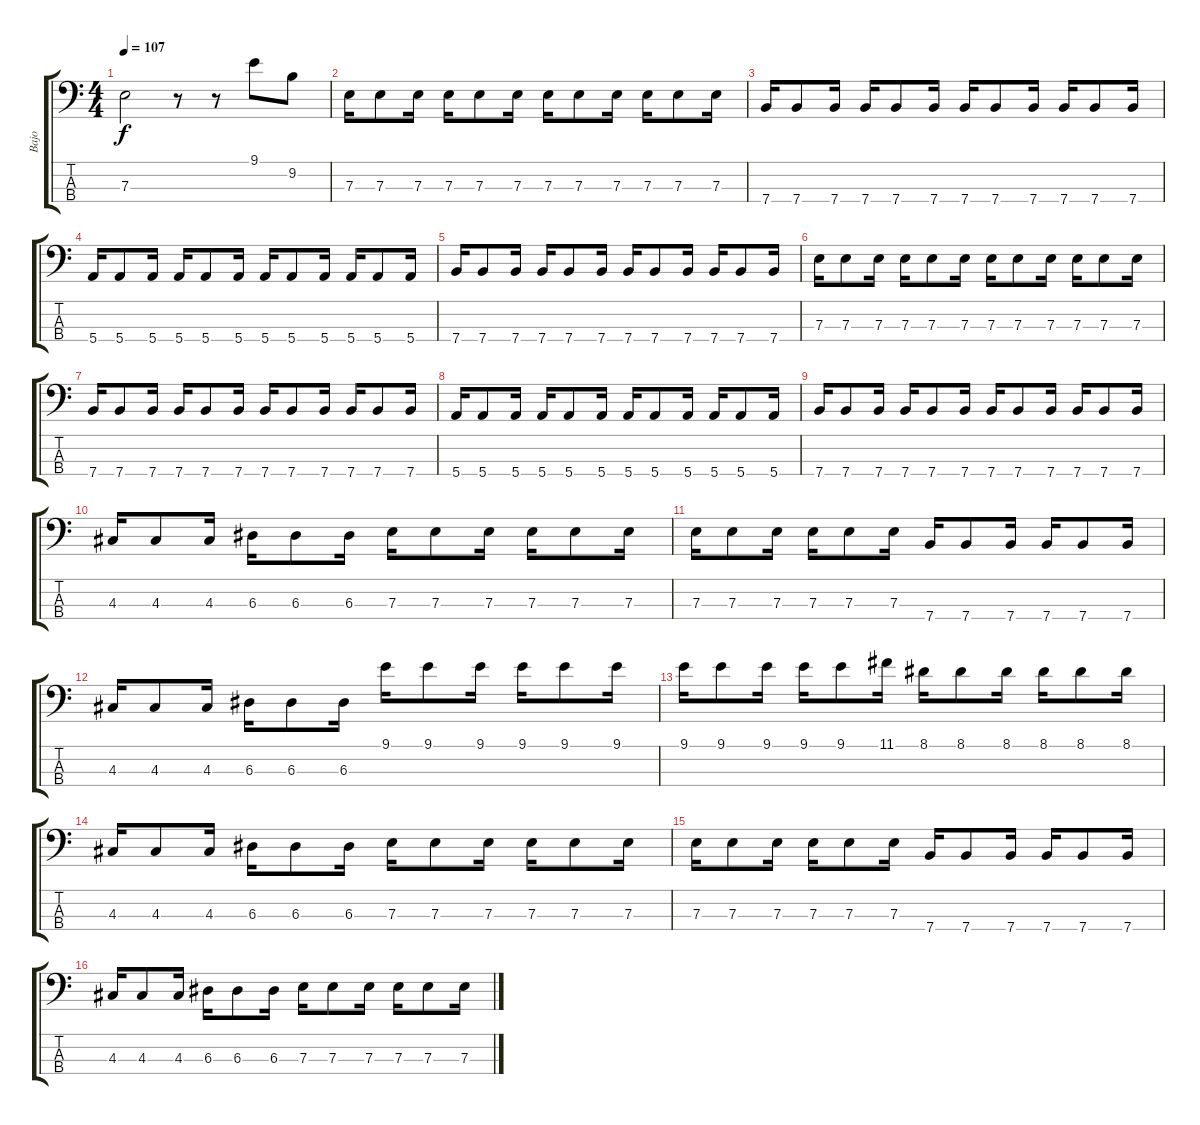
\track ("Bajo" "Bajo") {instrument electricbasspick}
\staff {score tabs}
\tuning (G2 D2 A1 E1) {hide}
\ts (4 4)
\tempo 107
\clef f4
\ks c
7.3.2{dy f instrument electricbasspick} r.8 r.8 9.1.8 9.2.8 |
7.3.16 7.3.8 7.3.16 7.3.16 7.3.8 7.3.16 7.3.16 7.3.8 7.3.16 7.3.16 7.3.8 7.3.16 |
7.4.16 7.4.8 7.4.16 7.4.16 7.4.8 7.4.16 7.4.16 7.4.8 7.4.16 7.4.16 7.4.8 7.4.16 |
5.4.16 5.4.8 5.4.16 5.4.16 5.4.8 5.4.16 5.4.16 5.4.8 5.4.16 5.4.16 5.4.8 5.4.16 |
7.4.16 7.4.8 7.4.16 7.4.16 7.4.8 7.4.16 7.4.16 7.4.8 7.4.16 7.4.16 7.4.8 7.4.16 |
7.3.16 7.3.8 7.3.16 7.3.16 7.3.8 7.3.16 7.3.16 7.3.8 7.3.16 7.3.16 7.3.8 7.3.16 |
7.4.16 7.4.8 7.4.16 7.4.16 7.4.8 7.4.16 7.4.16 7.4.8 7.4.16 7.4.16 7.4.8 7.4.16 |
5.4.16 5.4.8 5.4.16 5.4.16 5.4.8 5.4.16 5.4.16 5.4.8 5.4.16 5.4.16 5.4.8 5.4.16 |
7.4.16 7.4.8 7.4.16 7.4.16 7.4.8 7.4.16 7.4.16 7.4.8 7.4.16 7.4.16 7.4.8 7.4.16 |
4.3.16 4.3.8 4.3.16 6.3.16 6.3.8 6.3.16 7.3.16 7.3.8 7.3.16 7.3.16 7.3.8 7.3.16 |
7.3.16 7.3.8 7.3.16 7.3.16 7.3.8 7.3.16 7.4.16 7.4.8 7.4.16 7.4.16 7.4.8 7.4.16 |
4.3.16 4.3.8 4.3.16 6.3.16 6.3.8 6.3.16 9.1.16 9.1.8 9.1.16 9.1.16 9.1.8 9.1.16 |
9.1.16 9.1.8 9.1.16 9.1.16 9.1.8 11.1.16 8.1.16 8.1.8 8.1.16 8.1.16 8.1.8 8.1.16 |
4.3.16 4.3.8 4.3.16 6.3.16 6.3.8 6.3.16 7.3.16 7.3.8 7.3.16 7.3.16 7.3.8 7.3.16 |
7.3.16 7.3.8 7.3.16 7.3.16 7.3.8 7.3.16 7.4.16 7.4.8 7.4.16 7.4.16 7.4.8 7.4.16 |
4.3.16 4.3.8 4.3.16 6.3.16 6.3.8 6.3.16 7.3.16 7.3.8 7.3.16 7.3.16 7.3.8 7.3.16
